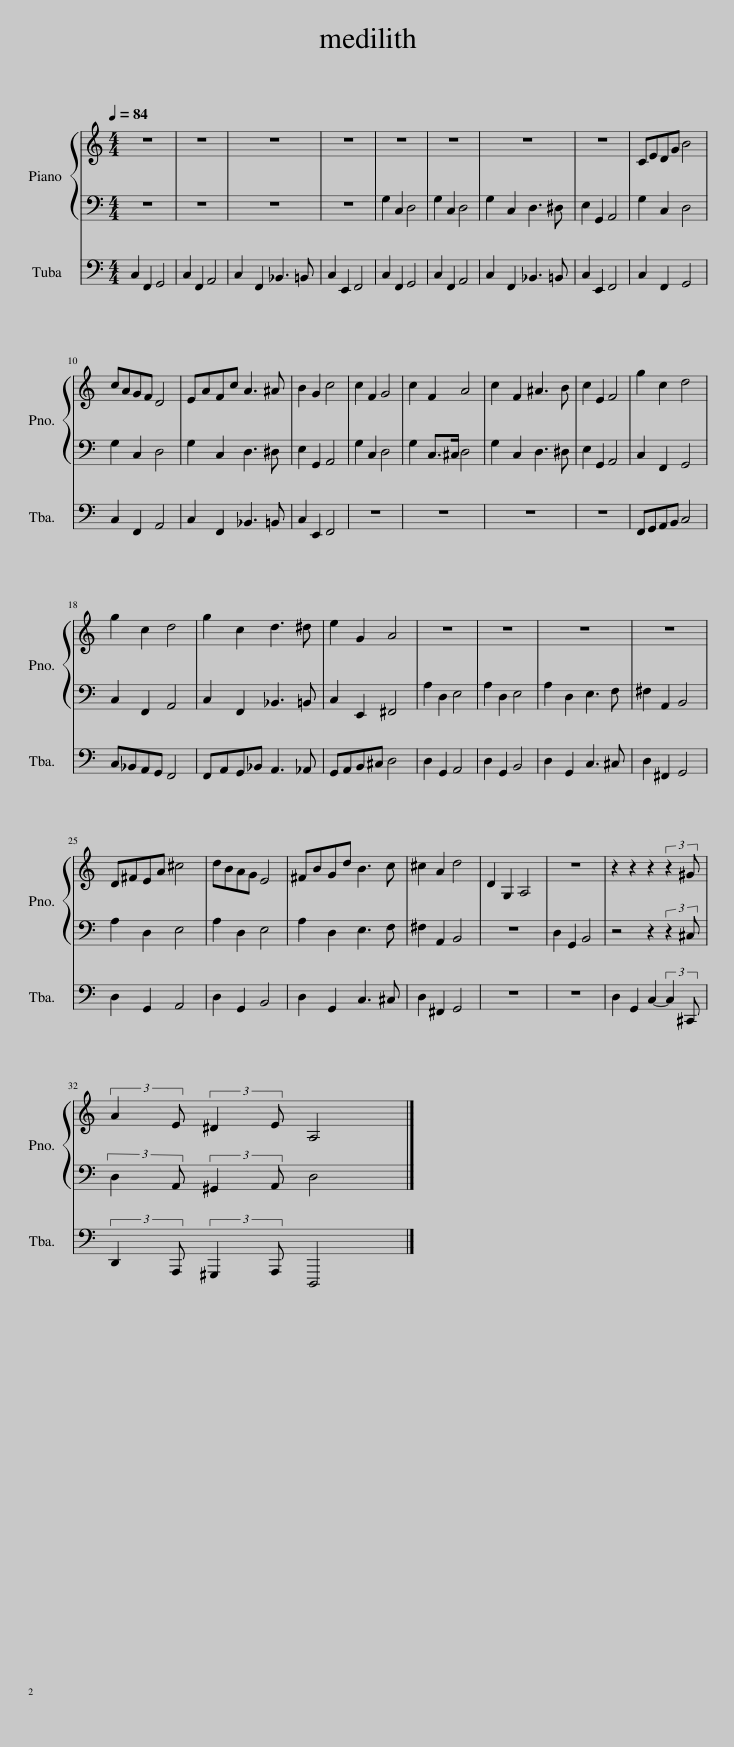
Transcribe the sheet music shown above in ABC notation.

X:1
%%score { 1 | 2 } 3
L:1/8
Q:1/4=84
M:4/4
I:linebreak $
K:C
V:1 treble
V:2 bass
V:3 bass
V:1
 z8 | z8 | z8 | z8 | z8 | %5
 z8 | z8 | z8 | CEDG B4 |$ cAGF D4 | %10
 EAFc A3 ^A | B2 G2 c4 | c2 F2 G4 | c2 F2 A4 | c2 F2 ^A3 B | %15
 c2 E2 F4 | g2 c2 d4 |$ g2 c2 d4 | g2 c2 d3 ^d | e2 G2 A4 | %20
 z8 | z8 | z8 | z8 |$ D^FEA ^c4 | %25
 dBAG E4 | ^FBGd B3 c | ^c2 A2 d4 | D2 G,2 A,4 | z8 | %30
 z2 z2 z2 (3:2:2z2 ^G |$ (3:2:2A2 E (3:2:2^D2 E A,4 |] %32
V:2
 z8 | z8 | z8 | z8 | G,2 C,2 D,4 | %5
 G,2 C,2 D,4 | G,2 C,2 D,3 ^D, | E,2 G,,2 A,,4 | G,2 C,2 D,4 |$ G,2 C,2 D,4 | %10
 G,2 C,2 D,3 ^D, | E,2 G,,2 A,,4 | G,2 C,2 D,4 | G,2 C,>^C, D,4 | G,2 C,2 D,3 ^D, | %15
 E,2 G,,2 A,,4 | C,2 F,,2 G,,4 |$ C,2 F,,2 A,,4 | C,2 F,,2 _B,,3 =B,, | C,2 E,,2 ^F,,4 | %20
 A,2 D,2 E,4 | A,2 D,2 E,4 | A,2 D,2 E,3 F, | ^F,2 A,,2 B,,4 |$ A,2 D,2 E,4 | %25
 A,2 D,2 E,4 | A,2 D,2 E,3 F, | ^F,2 A,,2 B,,4 | z8 | D,2 G,,2 B,,4 | %30
 z4 z2 (3:2:2z2 ^C, |$ (3:2:2D,2 A,, (3:2:2^G,,2 A,, D,4 |] %32
V:3
 C,2 F,,2 G,,4 | C,2 F,,2 A,,4 | C,2 F,,2 _B,,3 =B,, | C,2 E,,2 F,,4 | C,2 F,,2 G,,4 | %5
 C,2 F,,2 A,,4 | C,2 F,,2 _B,,3 =B,, | C,2 E,,2 F,,4 | C,2 F,,2 G,,4 |$ C,2 F,,2 A,,4 | %10
 C,2 F,,2 _B,,3 =B,, | C,2 E,,2 F,,4 | z8 | z8 | z8 | %15
 z8 | F,,G,,A,,B,, C,4 |$ C,_B,,A,,G,, F,,4 | F,,A,,G,,_B,, A,,3 _A,, | G,,A,,B,,^C, D,4 | %20
 D,2 G,,2 A,,4 | D,2 G,,2 B,,4 | D,2 G,,2 C,3 ^C, | D,2 ^F,,2 G,,4 |$ D,2 G,,2 A,,4 | %25
 D,2 G,,2 B,,4 | D,2 G,,2 C,3 ^C, | D,2 ^F,,2 G,,4 | z8 | z8 | %30
 D,2 G,,2 C,2- (3:2:2C,2 ^C,, |$ (3:2:2D,,2 A,,, (3:2:2^G,,,2 A,,, D,,,4 |] %32
